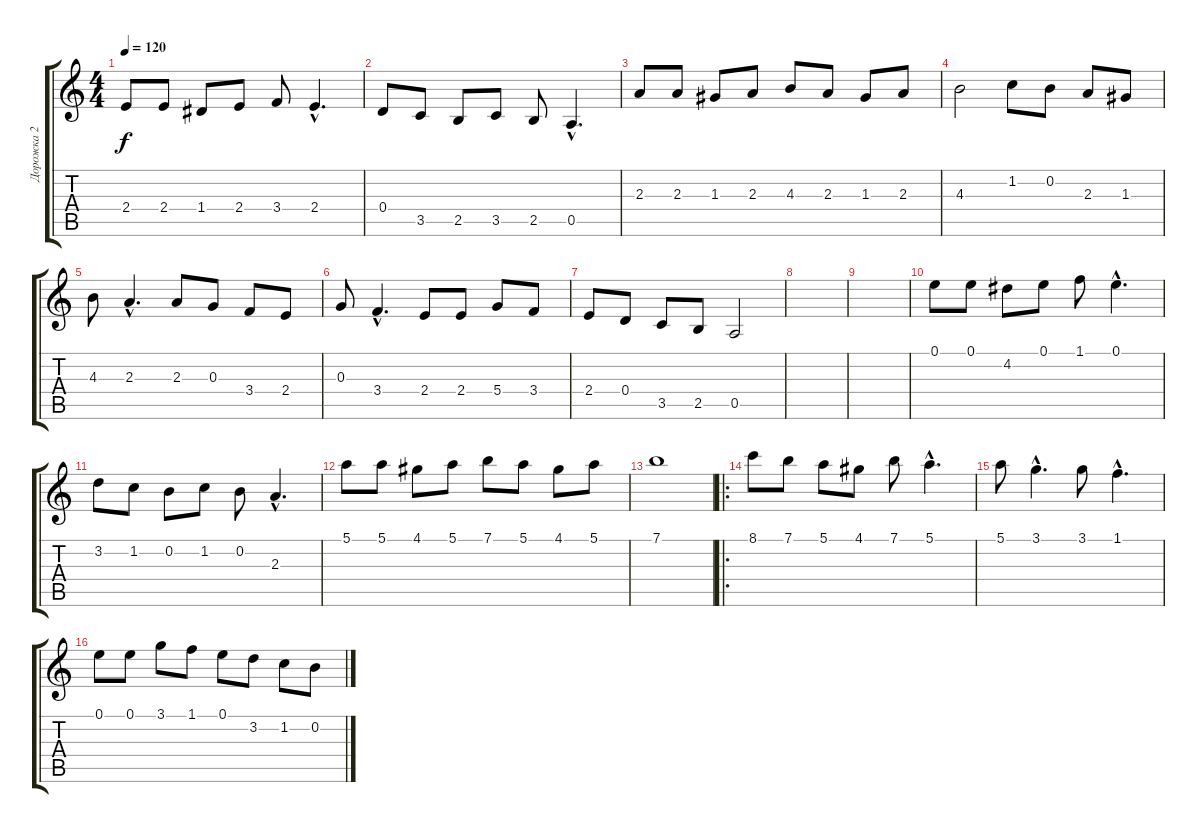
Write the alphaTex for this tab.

\track ("Дорожка 2" "Дорожка 2") {instrument acousticguitarsteel}
\staff {score tabs}
\tuning (E4 B3 G3 D3 A2 E2) {hide}
\ts (4 4)
\tempo 120
\clef g2
\ks c
2.4.8{dy f instrument acousticguitarsteel} 2.4.8 1.4.8 2.4.8 3.4.8 2.4{hac}.4{d} |
0.4.8 3.5.8 2.5.8 3.5.8 2.5.8 0.5{hac}.4{d} |
2.3.8 2.3.8 1.3.8 2.3.8 4.3.8 2.3.8 1.3.8 2.3.8 |
4.3.2 1.2.8 0.2.8 2.3.8 1.3.8 |
4.3.8 2.3{hac}.4{d} 2.3.8 0.3.8 3.4.8 2.4.8 |
0.3.8 3.4{hac}.4{d} 2.4.8 2.4.8 5.4.8 3.4.8 |
2.4.8 0.4.8 3.5.8 2.5.8 0.5.2 |
|
|
0.1.8 0.1.8 4.2.8 0.1.8 1.1.8 0.1{hac}.4{d} |
3.2.8 1.2.8 0.2.8 1.2.8 0.2.8 2.3{hac}.4{d} |
5.1.8 5.1.8 4.1.8 5.1.8 7.1.8 5.1.8 4.1.8 5.1.8 |
7.1.1 |
\ro
8.1.8 7.1.8 5.1.8 4.1.8 7.1.8 5.1{hac}.4{d} |
5.1.8 3.1{hac}.4{d} 3.1.8 1.1{hac}.4{d} |
0.1.8 0.1.8 3.1.8 1.1.8 0.1.8 3.2.8 1.2.8 0.2.8
